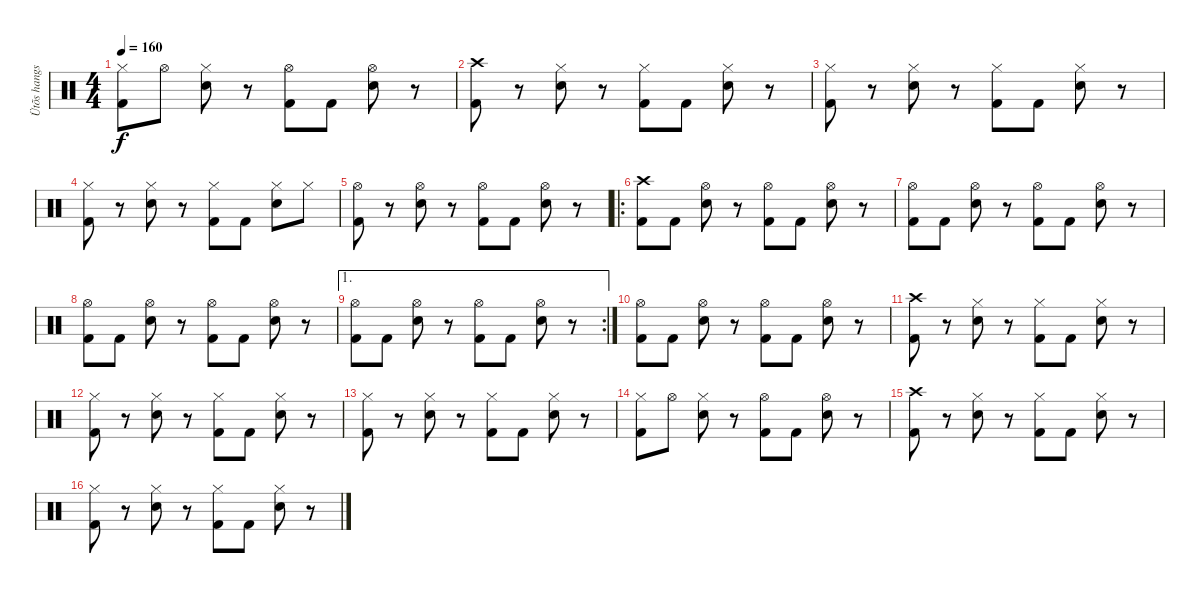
\track ("Ütõs hangszer" "Ütõs hangs") {instrument percussion}
\staff {score}
\articulation defaults
\ts (4 4)
\tempo 160
\clef neutral
\ks c
("Hi-Hat (closed)" "Kick (hit) 2").8{dy f} "Hi-Hat (open)".8 ("Hi-Hat (closed)" "Electric Snare (hit)").8 r.8 ("Hi-Hat (open)" "Kick (hit) 2").8 "Kick (hit) 2".8 ("Hi-Hat (open)" "Electric Snare (hit)").8 r.8 |
("Crash high (hit)" "Kick (hit) 2").8 r.8 ("Hi-Hat (closed)" "Electric Snare (hit)").8 r.8 ("Hi-Hat (closed)" "Kick (hit) 2").8 "Kick (hit) 2".8 ("Hi-Hat (closed)" "Electric Snare (hit)").8 r.8 |
("Hi-Hat (closed)" "Kick (hit) 2").8 r.8 ("Hi-Hat (closed)" "Electric Snare (hit)").8 r.8 ("Hi-Hat (closed)" "Kick (hit) 2").8 "Kick (hit) 2".8 ("Hi-Hat (closed)" "Electric Snare (hit)").8 r.8 |
("Hi-Hat (closed)" "Kick (hit) 2").8 r.8 ("Hi-Hat (closed)" "Electric Snare (hit)").8 r.8 ("Hi-Hat (closed)" "Kick (hit) 2").8 "Kick (hit) 2".8 ("Hi-Hat (closed)" "Electric Snare (hit)").8 "Hi-Hat (closed)".8 |
("Hi-Hat (open)" "Kick (hit) 2").8 r.8 ("Hi-Hat (open)" "Electric Snare (hit)").8 r.8 ("Hi-Hat (open)" "Kick (hit) 2").8 "Kick (hit) 2".8 ("Hi-Hat (open)" "Electric Snare (hit)").8 r.8 |
\ro
("Crash high (hit)" "Kick (hit) 2").8 "Kick (hit) 2".8 ("Hi-Hat (open)" "Electric Snare (hit)").8 r.8 ("Hi-Hat (open)" "Kick (hit) 2").8 "Kick (hit) 2".8 ("Hi-Hat (open)" "Electric Snare (hit)").8 r.8 |
("Hi-Hat (open)" "Kick (hit) 2").8 "Kick (hit) 2".8 ("Hi-Hat (open)" "Electric Snare (hit)").8 r.8 ("Hi-Hat (open)" "Kick (hit) 2").8 "Kick (hit) 2".8 ("Hi-Hat (open)" "Electric Snare (hit)").8 r.8 |
("Hi-Hat (open)" "Kick (hit) 2").8 "Kick (hit) 2".8 ("Hi-Hat (open)" "Electric Snare (hit)").8 r.8 ("Hi-Hat (open)" "Kick (hit) 2").8 "Kick (hit) 2".8 ("Hi-Hat (open)" "Electric Snare (hit)").8 r.8 |
\ae 1
\rc 2
("Hi-Hat (open)" "Kick (hit) 2").8 "Kick (hit) 2".8 ("Hi-Hat (open)" "Electric Snare (hit)").8 r.8 ("Hi-Hat (open)" "Kick (hit) 2").8 "Kick (hit) 2".8 ("Hi-Hat (open)" "Electric Snare (hit)").8 r.8 |
("Hi-Hat (open)" "Kick (hit) 2").8 "Kick (hit) 2".8 ("Hi-Hat (open)" "Electric Snare (hit)").8 r.8 ("Hi-Hat (open)" "Kick (hit) 2").8 "Kick (hit) 2".8 ("Hi-Hat (open)" "Electric Snare (hit)").8 r.8 |
("Crash high (hit)" "Kick (hit) 2").8 r.8 ("Hi-Hat (closed)" "Electric Snare (hit)").8 r.8 ("Hi-Hat (closed)" "Kick (hit) 2").8 "Kick (hit) 2".8 ("Hi-Hat (closed)" "Electric Snare (hit)").8 r.8 |
("Hi-Hat (closed)" "Kick (hit) 2").8 r.8 ("Hi-Hat (closed)" "Electric Snare (hit)").8 r.8 ("Hi-Hat (closed)" "Kick (hit) 2").8 "Kick (hit) 2".8 ("Hi-Hat (closed)" "Electric Snare (hit)").8 r.8 |
("Hi-Hat (closed)" "Kick (hit) 2").8 r.8 ("Hi-Hat (closed)" "Electric Snare (hit)").8 r.8 ("Hi-Hat (closed)" "Kick (hit) 2").8 "Kick (hit) 2".8 ("Hi-Hat (closed)" "Electric Snare (hit)").8 r.8 |
("Hi-Hat (closed)" "Kick (hit) 2").8 "Hi-Hat (open)".8 ("Hi-Hat (closed)" "Electric Snare (hit)").8 r.8 ("Hi-Hat (open)" "Kick (hit) 2").8 "Kick (hit) 2".8 ("Hi-Hat (open)" "Electric Snare (hit)").8 r.8 |
("Crash high (hit)" "Kick (hit) 2").8 r.8 ("Hi-Hat (closed)" "Electric Snare (hit)").8 r.8 ("Hi-Hat (closed)" "Kick (hit) 2").8 "Kick (hit) 2".8 ("Hi-Hat (closed)" "Electric Snare (hit)").8 r.8 |
("Hi-Hat (closed)" "Kick (hit) 2").8 r.8 ("Hi-Hat (closed)" "Electric Snare (hit)").8 r.8 ("Hi-Hat (closed)" "Kick (hit) 2").8 "Kick (hit) 2".8 ("Hi-Hat (closed)" "Electric Snare (hit)").8 r.8
